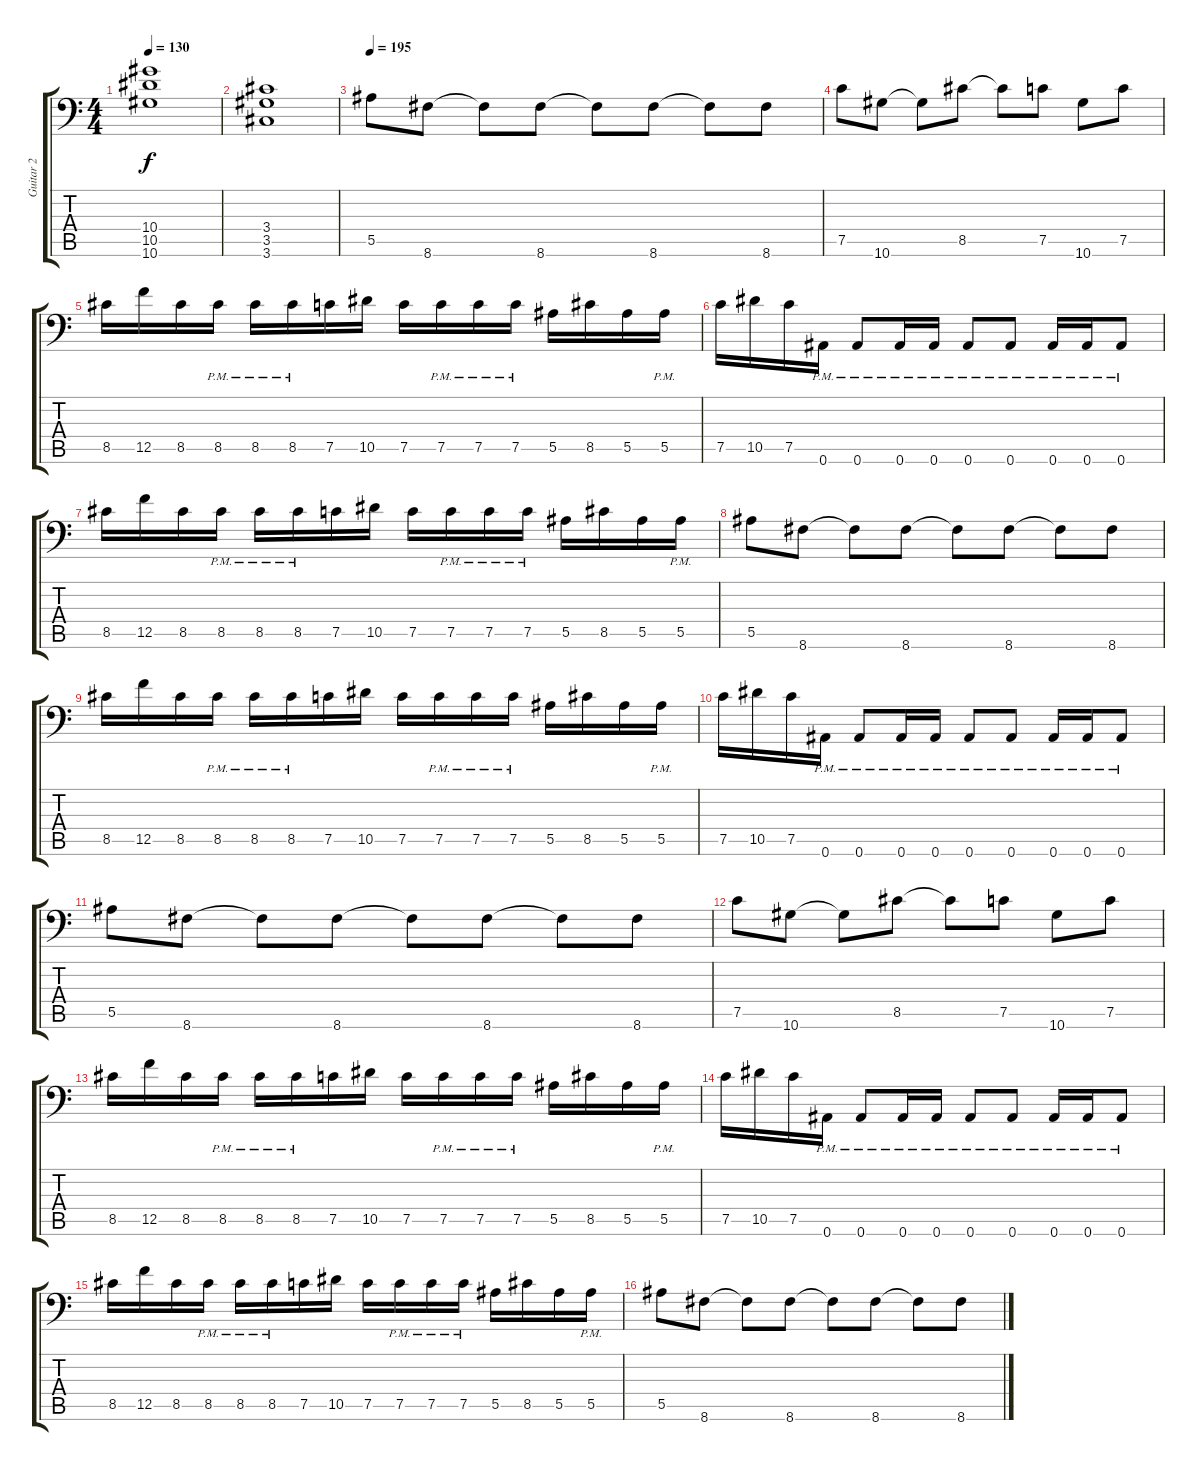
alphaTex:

\track ("Guitar 2" "Guitar 2") {instrument distortionguitar}
\staff {score tabs}
\tuning (C4 G3 Eb3 Bb2 F2 Bb1) {hide}
\ts (4 4)
\tempo 130
\clef f4
\ks c
(10.4 10.5 10.6).1{dy f} |
(3.4 3.5 3.6).1 |
\tempo 195
5.5.8 8.6.8 8.6{t}.8 8.6.8 8.6{t}.8 8.6.8 8.6{t}.8 8.6.8 |
7.5.8 10.6.8 10.6{t}.8 8.5.8 8.5{t}.8 7.5.8 10.6.8 7.5.8 |
8.5.16 12.5.16 8.5.16 8.5{pm}.16 8.5{pm}.16 8.5{pm}.16 7.5.16 10.5.16 7.5.16 7.5{pm}.16 7.5{pm}.16 7.5{pm}.16 5.5.16 8.5.16 5.5.16 5.5{pm}.16 |
7.5.16 10.5.16 7.5.16 0.6{pm}.16 0.6{pm}.8 0.6{pm}.16 0.6{pm}.16 0.6{pm}.8 0.6{pm}.8 0.6{pm}.16 0.6{pm}.16 0.6{pm}.8 |
8.5.16 12.5.16 8.5.16 8.5{pm}.16 8.5{pm}.16 8.5{pm}.16 7.5.16 10.5.16 7.5.16 7.5{pm}.16 7.5{pm}.16 7.5{pm}.16 5.5.16 8.5.16 5.5.16 5.5{pm}.16 |
5.5.8 8.6.8 8.6{t}.8 8.6.8 8.6{t}.8 8.6.8 8.6{t}.8 8.6.8 |
8.5.16 12.5.16 8.5.16 8.5{pm}.16 8.5{pm}.16 8.5{pm}.16 7.5.16 10.5.16 7.5.16 7.5{pm}.16 7.5{pm}.16 7.5{pm}.16 5.5.16 8.5.16 5.5.16 5.5{pm}.16 |
7.5.16 10.5.16 7.5.16 0.6{pm}.16 0.6{pm}.8 0.6{pm}.16 0.6{pm}.16 0.6{pm}.8 0.6{pm}.8 0.6{pm}.16 0.6{pm}.16 0.6{pm}.8 |
5.5.8 8.6.8 8.6{t}.8 8.6.8 8.6{t}.8 8.6.8 8.6{t}.8 8.6.8 |
7.5.8 10.6.8 10.6{t}.8 8.5.8 8.5{t}.8 7.5.8 10.6.8 7.5.8 |
8.5.16 12.5.16 8.5.16 8.5{pm}.16 8.5{pm}.16 8.5{pm}.16 7.5.16 10.5.16 7.5.16 7.5{pm}.16 7.5{pm}.16 7.5{pm}.16 5.5.16 8.5.16 5.5.16 5.5{pm}.16 |
7.5.16 10.5.16 7.5.16 0.6{pm}.16 0.6{pm}.8 0.6{pm}.16 0.6{pm}.16 0.6{pm}.8 0.6{pm}.8 0.6{pm}.16 0.6{pm}.16 0.6{pm}.8 |
8.5.16 12.5.16 8.5.16 8.5{pm}.16 8.5{pm}.16 8.5{pm}.16 7.5.16 10.5.16 7.5.16 7.5{pm}.16 7.5{pm}.16 7.5{pm}.16 5.5.16 8.5.16 5.5.16 5.5{pm}.16 |
5.5.8 8.6.8 8.6{t}.8 8.6.8 8.6{t}.8 8.6.8 8.6{t}.8 8.6.8
